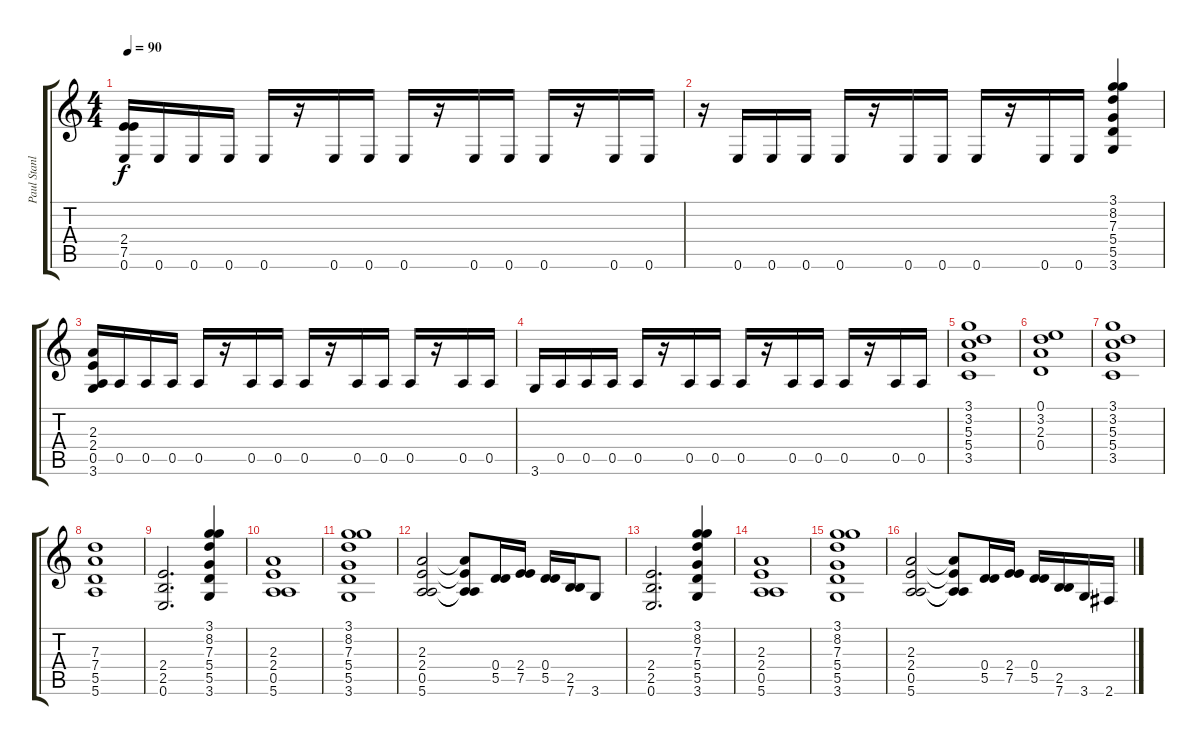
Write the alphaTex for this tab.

\track ("Paul Stanley" "Paul Stanl") {instrument distortionguitar}
\staff {score tabs}
\tuning (E4 B3 G3 D3 A2 E2) {hide}
\ts (4 4)
\tempo 90
\clef g2
\ks c
(2.4 7.5 0.6).16{dy f} 0.6.16 0.6.16 0.6.16 0.6.16 r.16 0.6.16 0.6.16 0.6.16 r.16 0.6.16 0.6.16 0.6.16 r.16 0.6.16 0.6.16 |
r.16 0.6.16 0.6.16 0.6.16 0.6.16 r.16 0.6.16 0.6.16 0.6.16 r.16 0.6.16 0.6.16 (3.1 8.2 7.3 5.4 5.5 3.6).4 |
(2.3 2.4 0.5 3.6).16 0.5.16 0.5.16 0.5.16 0.5.16 r.16 0.5.16 0.5.16 0.5.16 r.16 0.5.16 0.5.16 0.5.16 r.16 0.5.16 0.5.16 |
3.6.16 0.5.16 0.5.16 0.5.16 0.5.16 r.16 0.5.16 0.5.16 0.5.16 r.16 0.5.16 0.5.16 0.5.16 r.16 0.5.16 0.5.16 |
(3.1 3.2 5.3 5.4 3.5).1 |
(0.1 3.2 2.3 0.4).1 |
(3.1 3.2 5.3 5.4 3.5).1 |
(7.3 7.4 5.5 5.6).1 |
(2.4 2.5 0.6).2{d} (3.1 8.2 7.3 5.4 5.5 3.6).4 |
(2.3 2.4 0.5 5.6).1 |
(3.1 8.2 7.3 5.4 5.5 3.6).1 |
(2.3 2.4 0.5 5.6).2 (2.3{t} 2.4{t} 0.5{t} 5.6{t}).8 (0.4 5.5).16 (2.4 7.5).16 (0.4 5.5).16 (2.5 7.6).16 3.6.8 |
(2.4 2.5 0.6).2{d} (3.1 8.2 7.3 5.4 5.5 3.6).4 |
(2.3 2.4 0.5 5.6).1 |
(3.1 8.2 7.3 5.4 5.5 3.6).1 |
(2.3 2.4 0.5 5.6).2 (2.3{t} 2.4{t} 0.5{t} 5.6{t}).8 (0.4 5.5).16 (2.4 7.5).16 (0.4 5.5).16 (2.5 7.6).16 3.6.16 2.6.16
